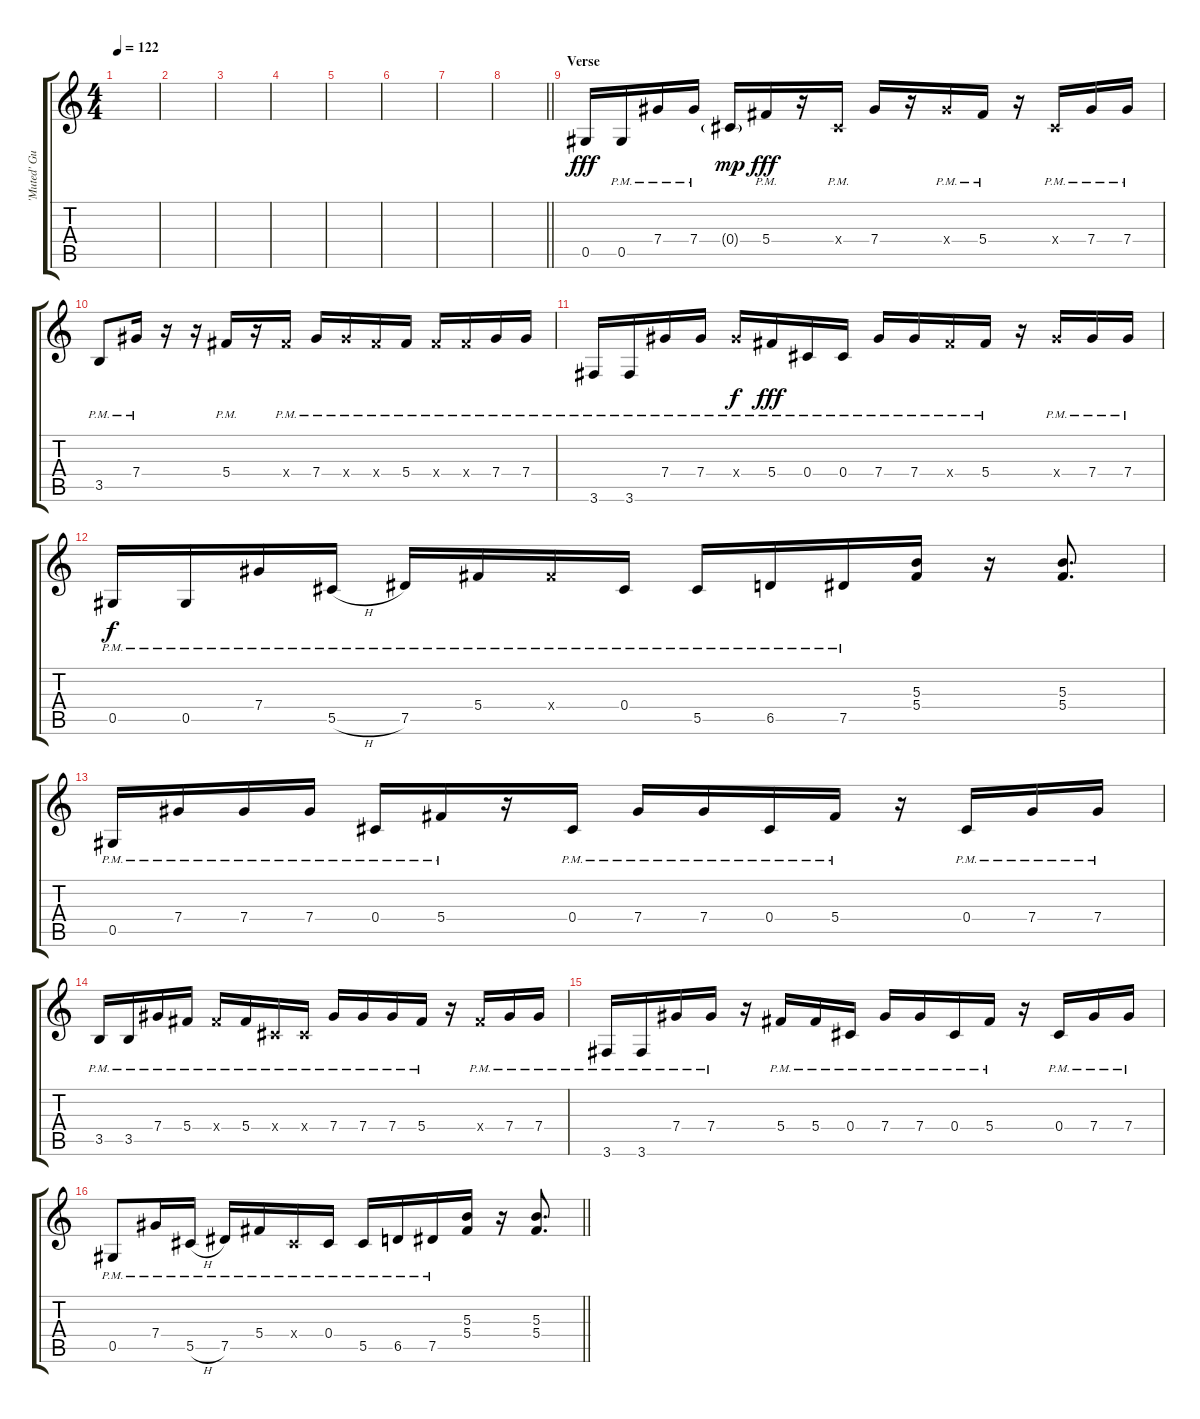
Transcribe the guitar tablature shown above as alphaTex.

\track ("'Muted' Guitar" "'Muted' Gu") {instrument distortionguitar}
\staff {score tabs}
\tuning (Eb4 Bb3 Gb3 Db3 Ab2 Eb2) {hide}
\ts (4 4)
\tempo 122
\clef g2
\ks c
|
|
|
|
|
|
|
\barLineRight lightlight
|
\section ("" "Verse")
0.5.16{dy fff} 0.5{pm}.16 7.4{pm}.16 7.4{pm}.16 0.4{g}.16{dy mp} 5.4{pm}.16{dy fff} r.16 0.4{pm x}.16 7.4.16 r.16 7.4{pm x}.16 5.4{pm}.16 r.16 0.4{pm x}.16 7.4{pm}.16 7.4{pm}.16 |
3.5{pm}.8 7.4{pm}.16 r.16 r.16 5.4{pm}.16 r.16 5.4{pm x}.16 7.4{pm}.16 7.4{pm x}.16 5.4{pm x}.16 5.4{pm}.16 5.4{pm x}.16 5.4{pm x}.16 7.4{pm}.16 7.4{pm}.16 |
3.6{pm}.16 3.6{pm}.16 7.4{pm}.16 7.4{pm}.16 7.4{pm x}.16{dy f} 5.4{pm}.16{dy fff} 0.4{pm}.16 0.4{pm}.16 7.4{pm}.16 7.4{pm}.16 5.4{pm x}.16 5.4{pm}.16 r.16 7.4{pm x}.16 7.4{pm}.16 7.4{pm}.16 |
0.5{pm}.16{dy f} 0.5{pm}.16 7.4{pm}.16 5.5{h pm}.16 7.5{pm}.16 5.4{pm}.16 5.4{pm x}.16 0.4{pm}.16 5.5{pm}.16 6.5{pm}.16 7.5{pm}.16 (5.3 5.4).16 r.16 (5.3 5.4).8{d} |
0.5{pm}.16 7.4{pm}.16 7.4{pm}.16 7.4{pm}.16 0.4{pm}.16 5.4{pm}.16 r.16 0.4{pm}.16 7.4{pm}.16 7.4{pm}.16 0.4{pm}.16 5.4{pm}.16 r.16 0.4{pm}.16 7.4{pm}.16 7.4{pm}.16 |
3.5{pm}.16 3.5{pm}.16 7.4{pm}.16 5.4{pm}.16 5.4{pm x}.16 5.4{pm}.16 0.4{pm x}.16 0.4{pm x}.16 7.4{pm}.16 7.4{pm}.16 7.4{pm}.16 5.4{pm}.16 r.16 5.4{pm x}.16 7.4{pm}.16 7.4{pm}.16 |
3.6{pm}.16 3.6{pm}.16 7.4{pm}.16 7.4{pm}.16 r.16 5.4{pm}.16 5.4{pm}.16 0.4{pm}.16 7.4{pm}.16 7.4{pm}.16 0.4{pm}.16 5.4{pm}.16 r.16 0.4{pm}.16 7.4{pm}.16 7.4{pm}.16 |
\barLineRight lightlight
0.5{pm}.8 7.4{pm}.16 5.5{h pm}.16 7.5{pm}.16 5.4{pm}.16 0.4{pm x}.16 0.4{pm}.16 5.5{pm}.16 6.5{pm}.16 7.5{pm}.16 (5.3 5.4).16 r.16 (5.3 5.4).8{d}
